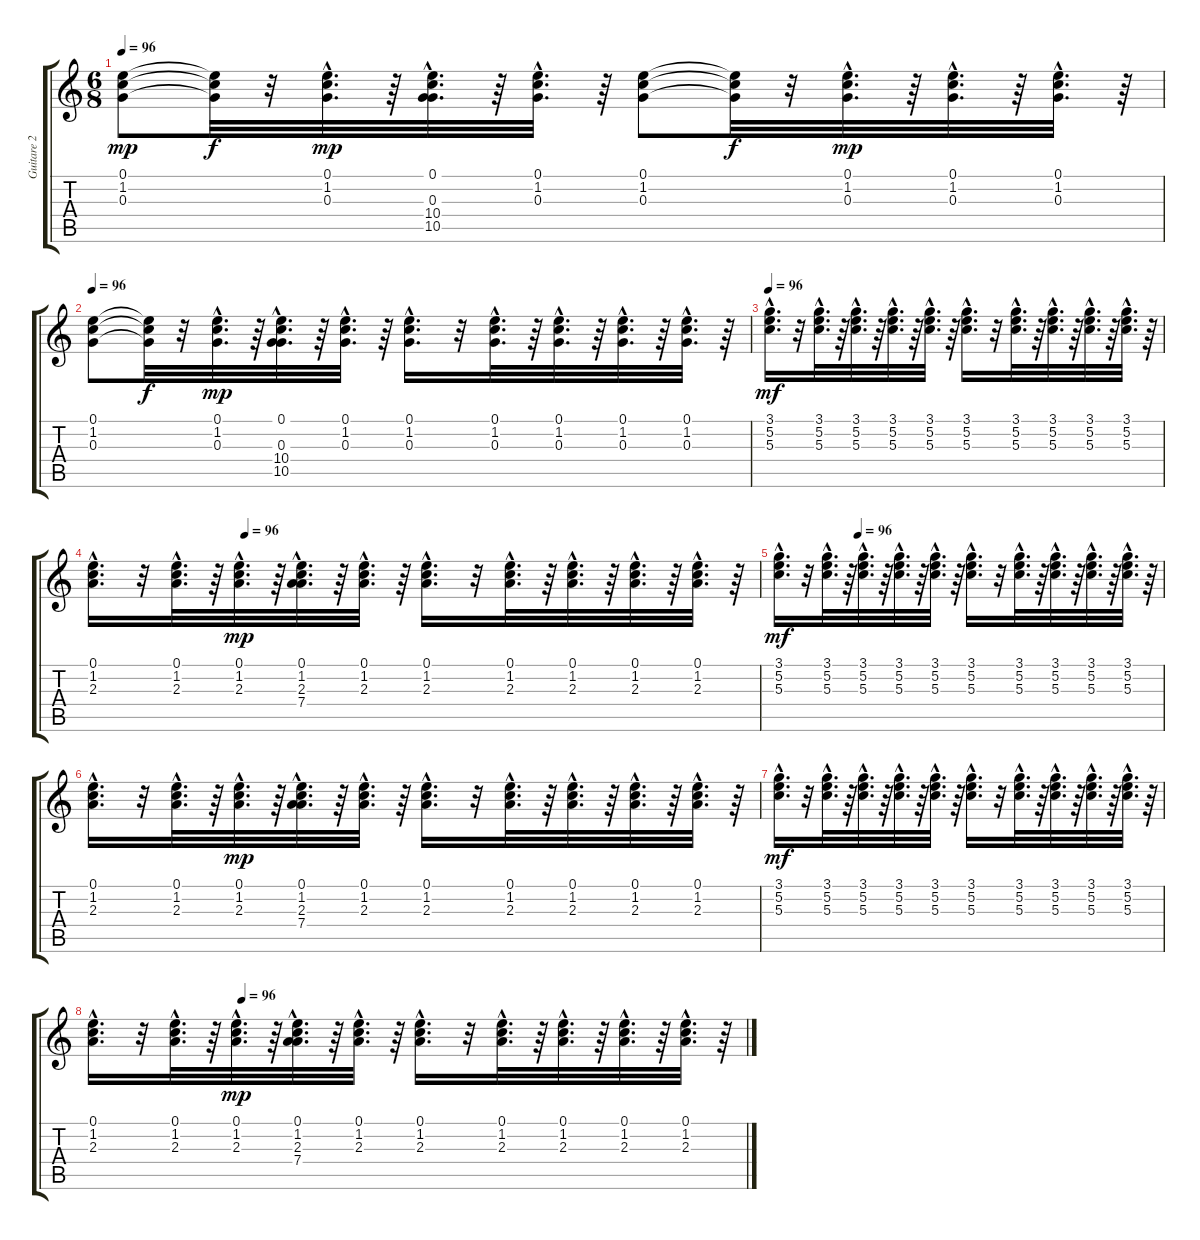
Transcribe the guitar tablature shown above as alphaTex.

\track ("Guitare 2" "Guitare 2") {instrument acousticguitarnylon}
\staff {score tabs}
\tuning (E4 B3 G3 D3 A2 E2) {hide}
\ts (6 8)
\tempo 96
\clef g2
\ks c
(0.1 1.2 0.3).8{dy mp} (0.1{t} 1.2{t} 0.3{t}).32{dy f} r.32 (0.1{hac} 1.2{hac} 0.3{hac}).32{d dy mp} r.64 (0.1{hac} 0.3{hac} 10.4{hac} 10.5{hac}).32{d} r.64 (0.1{hac} 1.2{hac} 0.3{hac}).32{d} r.64 (0.1 1.2 0.3).8 (0.1{t} 1.2{t} 0.3{t}).32{dy f} r.32 (0.1{hac} 1.2{hac} 0.3{hac}).32{d dy mp} r.64 (0.1{hac} 1.2{hac} 0.3{hac}).32{d} r.64 (0.1{hac} 1.2{hac} 0.3{hac}).32{d} r.64 |
\tempo 96
(0.1 1.2 0.3).8 (0.1{t} 1.2{t} 0.3{t}).32{dy f} r.32 (0.1{hac} 1.2{hac} 0.3{hac}).32{d dy mp} r.64 (0.1{hac} 0.3{hac} 10.4{hac} 10.5{hac}).32{d} r.64 (0.1{hac} 1.2{hac} 0.3{hac}).32{d} r.64 (0.1{hac} 1.2{hac} 0.3{hac}).16{d} r.32 (0.1{hac} 1.2{hac} 0.3{hac}).32{d} r.64 (0.1{hac} 1.2{hac} 0.3{hac}).32{d} r.64 (0.1{hac} 1.2{hac} 0.3{hac}).32{d} r.64 (0.1{hac} 1.2{hac} 0.3{hac}).32{d} r.64 |
\tempo 96
(3.1{hac} 5.2{hac} 5.3{hac}).16{d dy mf} r.32 (3.1{hac} 5.2{hac} 5.3{hac}).32{d} r.64 (3.1{hac} 5.2{hac} 5.3{hac}).32{d} r.64 (3.1{hac} 5.2{hac} 5.3{hac}).32{d} r.64 (3.1{hac} 5.2{hac} 5.3{hac}).32{d} r.64 (3.1{hac} 5.2{hac} 5.3{hac}).16{d} r.32 (3.1{hac} 5.2{hac} 5.3{hac}).32{d} r.64 (3.1{hac} 5.2{hac} 5.3{hac}).32{d} r.64 (3.1{hac} 5.2{hac} 5.3{hac}).32{d} r.64 (3.1{hac} 5.2{hac} 5.3{hac}).32{d} r.64 |
\tempo (96 0.22916666666666666)
(0.1{hac} 1.2{hac} 2.3{hac}).16{d} r.32 (0.1{hac} 1.2{hac} 2.3{hac}).32{d} r.64 (0.1{hac} 1.2{hac} 2.3{hac}).32{d dy mp} r.64 (0.1{hac} 1.2{hac} 2.3{hac} 7.4{hac}).32{d} r.64 (0.1{hac} 1.2{hac} 2.3{hac}).32{d} r.64 (0.1{hac} 1.2{hac} 2.3{hac}).16{d} r.32 (0.1{hac} 1.2{hac} 2.3{hac}).32{d} r.64 (0.1{hac} 1.2{hac} 2.3{hac}).32{d} r.64 (0.1{hac} 1.2{hac} 2.3{hac}).32{d} r.64 (0.1{hac} 1.2{hac} 2.3{hac}).32{d} r.64 |
\tempo (96 0.20833333333333334)
(3.1{hac} 5.2{hac} 5.3{hac}).16{d dy mf} r.32 (3.1{hac} 5.2{hac} 5.3{hac}).32{d} r.64 (3.1{hac} 5.2{hac} 5.3{hac}).32{d} r.64 (3.1{hac} 5.2{hac} 5.3{hac}).32{d} r.64 (3.1{hac} 5.2{hac} 5.3{hac}).32{d} r.64 (3.1{hac} 5.2{hac} 5.3{hac}).16{d} r.32 (3.1{hac} 5.2{hac} 5.3{hac}).32{d} r.64 (3.1{hac} 5.2{hac} 5.3{hac}).32{d} r.64 (3.1{hac} 5.2{hac} 5.3{hac}).32{d} r.64 (3.1{hac} 5.2{hac} 5.3{hac}).32{d} r.64 |
(0.1{hac} 1.2{hac} 2.3{hac}).16{d} r.32 (0.1{hac} 1.2{hac} 2.3{hac}).32{d} r.64 (0.1{hac} 1.2{hac} 2.3{hac}).32{d dy mp} r.64 (0.1{hac} 1.2{hac} 2.3{hac} 7.4{hac}).32{d} r.64 (0.1{hac} 1.2{hac} 2.3{hac}).32{d} r.64 (0.1{hac} 1.2{hac} 2.3{hac}).16{d} r.32 (0.1{hac} 1.2{hac} 2.3{hac}).32{d} r.64 (0.1{hac} 1.2{hac} 2.3{hac}).32{d} r.64 (0.1{hac} 1.2{hac} 2.3{hac}).32{d} r.64 (0.1{hac} 1.2{hac} 2.3{hac}).32{d} r.64 |
(3.1{hac} 5.2{hac} 5.3{hac}).16{d dy mf} r.32 (3.1{hac} 5.2{hac} 5.3{hac}).32{d} r.64 (3.1{hac} 5.2{hac} 5.3{hac}).32{d} r.64 (3.1{hac} 5.2{hac} 5.3{hac}).32{d} r.64 (3.1{hac} 5.2{hac} 5.3{hac}).32{d} r.64 (3.1{hac} 5.2{hac} 5.3{hac}).16{d} r.32 (3.1{hac} 5.2{hac} 5.3{hac}).32{d} r.64 (3.1{hac} 5.2{hac} 5.3{hac}).32{d} r.64 (3.1{hac} 5.2{hac} 5.3{hac}).32{d} r.64 (3.1{hac} 5.2{hac} 5.3{hac}).32{d} r.64 |
\tempo (96 0.22916666666666666)
(0.1{hac} 1.2{hac} 2.3{hac}).16{d} r.32 (0.1{hac} 1.2{hac} 2.3{hac}).32{d} r.64 (0.1{hac} 1.2{hac} 2.3{hac}).32{d dy mp} r.64 (0.1{hac} 1.2{hac} 2.3{hac} 7.4{hac}).32{d} r.64 (0.1{hac} 1.2{hac} 2.3{hac}).32{d} r.64 (0.1{hac} 1.2{hac} 2.3{hac}).16{d} r.32 (0.1{hac} 1.2{hac} 2.3{hac}).32{d} r.64 (0.1{hac} 1.2{hac} 2.3{hac}).32{d} r.64 (0.1{hac} 1.2{hac} 2.3{hac}).32{d} r.64 (0.1{hac} 1.2{hac} 2.3{hac}).32{d} r.64
